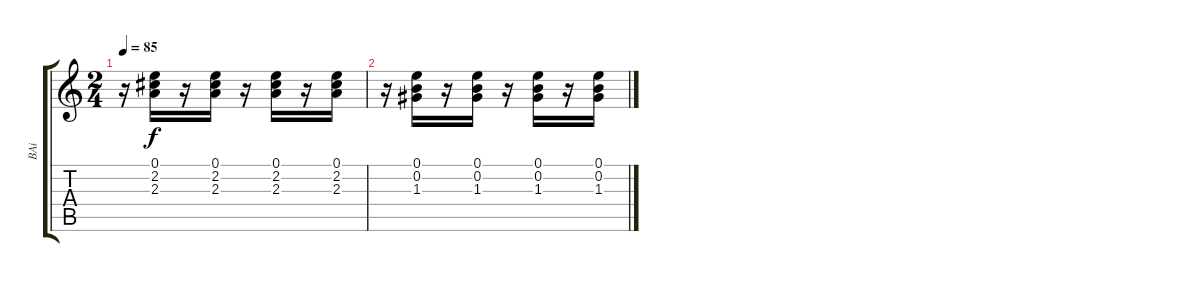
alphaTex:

\track ("BAi" "BAi") {instrument acousticguitarnylon}
\staff {score tabs}
\tuning (E4 B3 G3 D3 A2 E2) {hide}
\ts (2 4)
\tempo 85
\clef g2
\ks c
r.16{dy f} (0.1 2.2 2.3).16 r.16 (0.1 2.2 2.3).16 r.16 (0.1 2.2 2.3).16 r.16 (0.1 2.2 2.3).16 |
r.16 (0.1 0.2 1.3).16 r.16 (0.1 0.2 1.3).16 r.16 (0.1 0.2 1.3).16 r.16 (0.1 0.2 1.3).16
